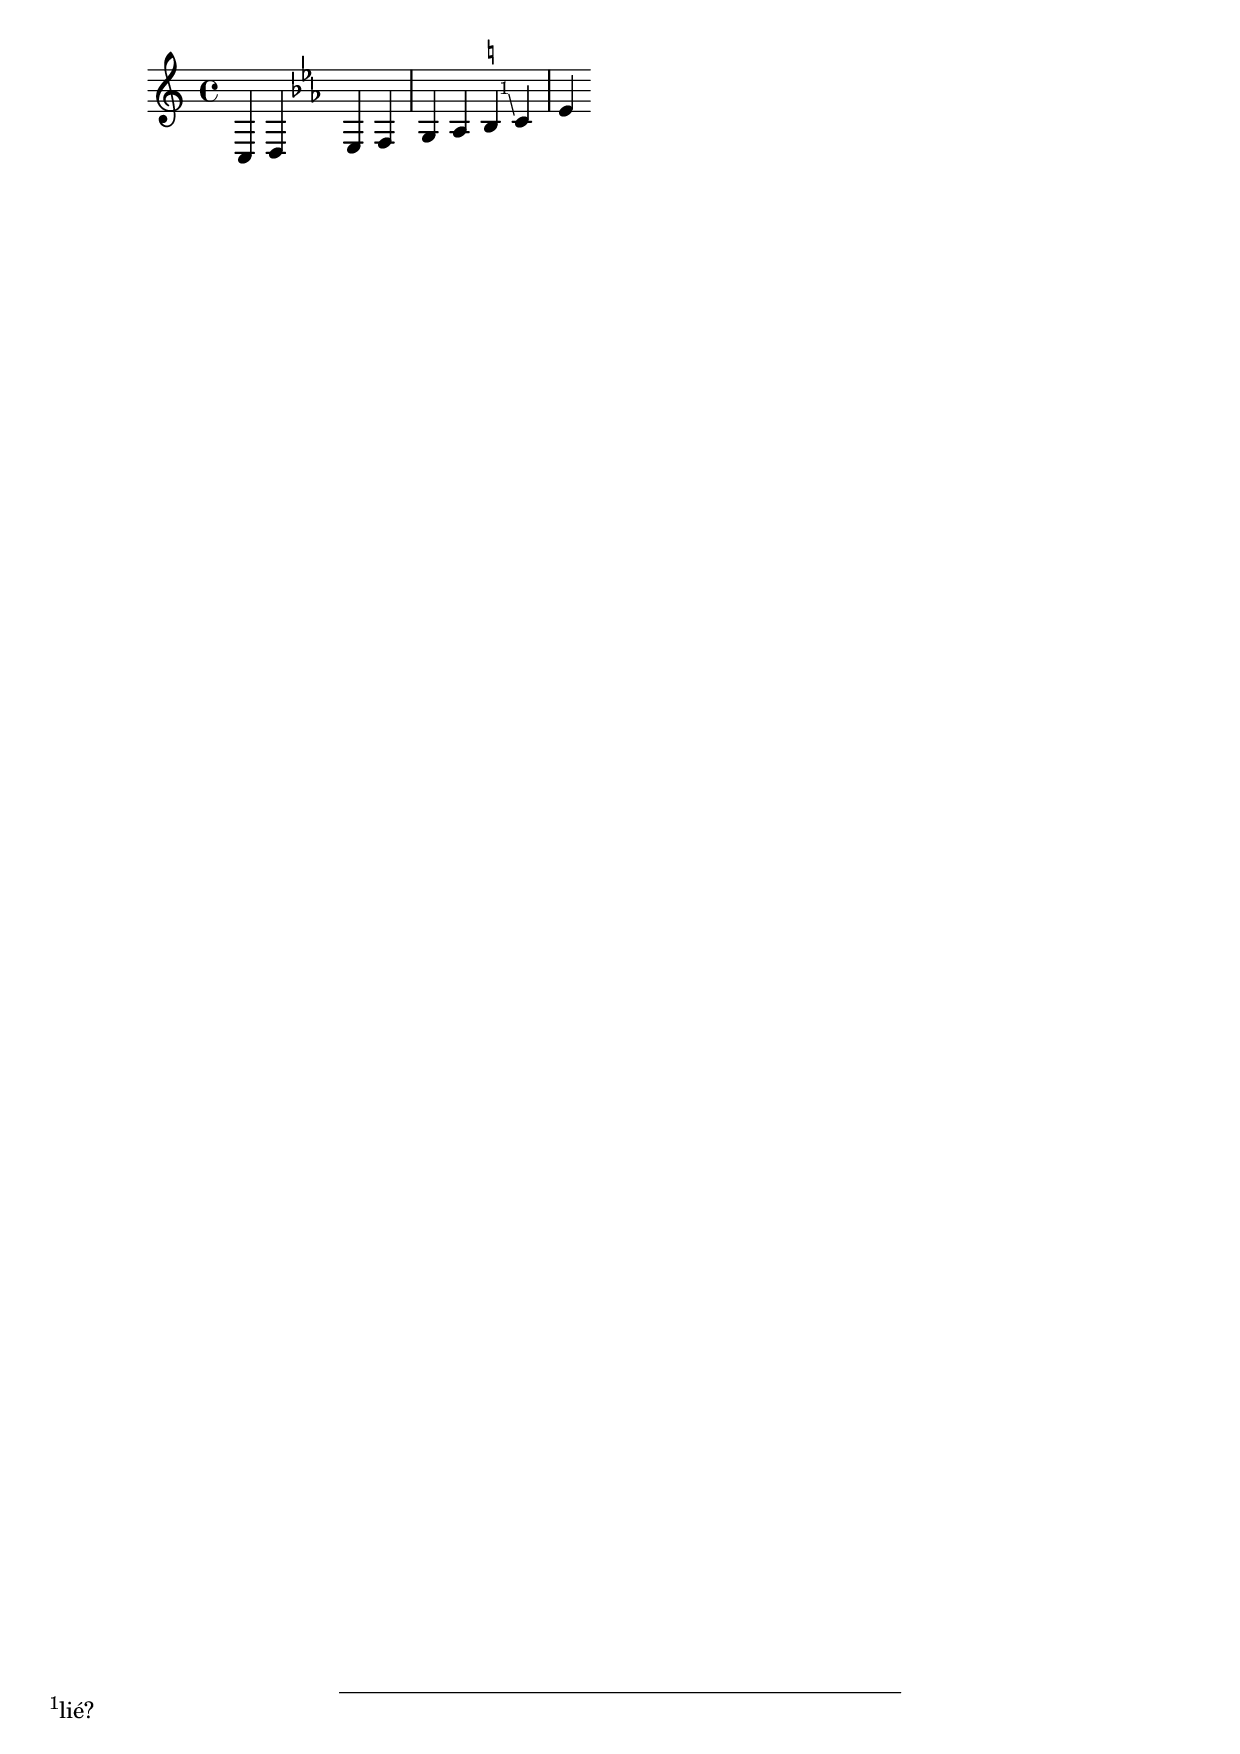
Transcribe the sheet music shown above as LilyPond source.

\version "2.18.2"

"//music" = \relative c {
  << \new Voice = "voice1" {
    \key c \major
    c4 d \key ees \major ees f
    g \stemUp aes 
    \once \override AccidentalSuggestion #'avoid-slur = #'outside 
    \once \set suggestAccidentals = ##t
    b
    \footnote #'(-0.5 . 2) "lié?" c ees
  } >>
}

\book {
  \header {
  }

  \bookpart { 
    \score {
      <<
      \new Staff = Staff \with { }
      \context Staff = Staff {
        \"//music"
      }
      >>
    }
  }
}
